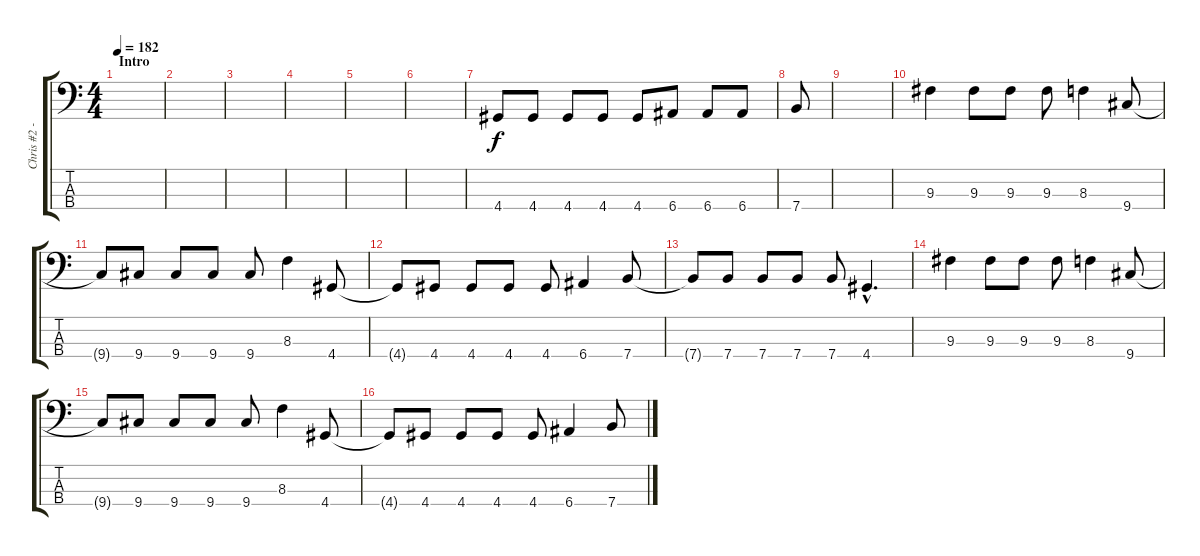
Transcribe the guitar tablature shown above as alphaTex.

\track ("Chris #2 - Bass" "Chris #2 -") {instrument electricbasspick}
\staff {score tabs}
\tuning (G2 D2 A1 E1) {hide}
\ts (4 4)
\section ("" "Intro")
\tempo 182
\clef f4
\ks c
|
|
|
|
|
|
4.4.8 4.4.8 4.4.8 4.4.8 4.4.8 6.4.8 6.4.8 6.4.8 |
7.4.8 |
|
9.3.4 9.3.8 9.3.8 9.3.8 8.3.4 9.4.8 |
9.4{t}.8 9.4.8 9.4.8 9.4.8 9.4.8 8.3.4 4.4.8 |
4.4{t}.8 4.4.8 4.4.8 4.4.8 4.4.8 6.4.4 7.4.8 |
7.4{t}.8 7.4.8 7.4.8 7.4.8 7.4.8 4.4{hac}.4{d} |
9.3.4 9.3.8 9.3.8 9.3.8 8.3.4 9.4.8 |
9.4{t}.8 9.4.8 9.4.8 9.4.8 9.4.8 8.3.4 4.4.8 |
4.4{t}.8 4.4.8 4.4.8 4.4.8 4.4.8 6.4.4 7.4.8
